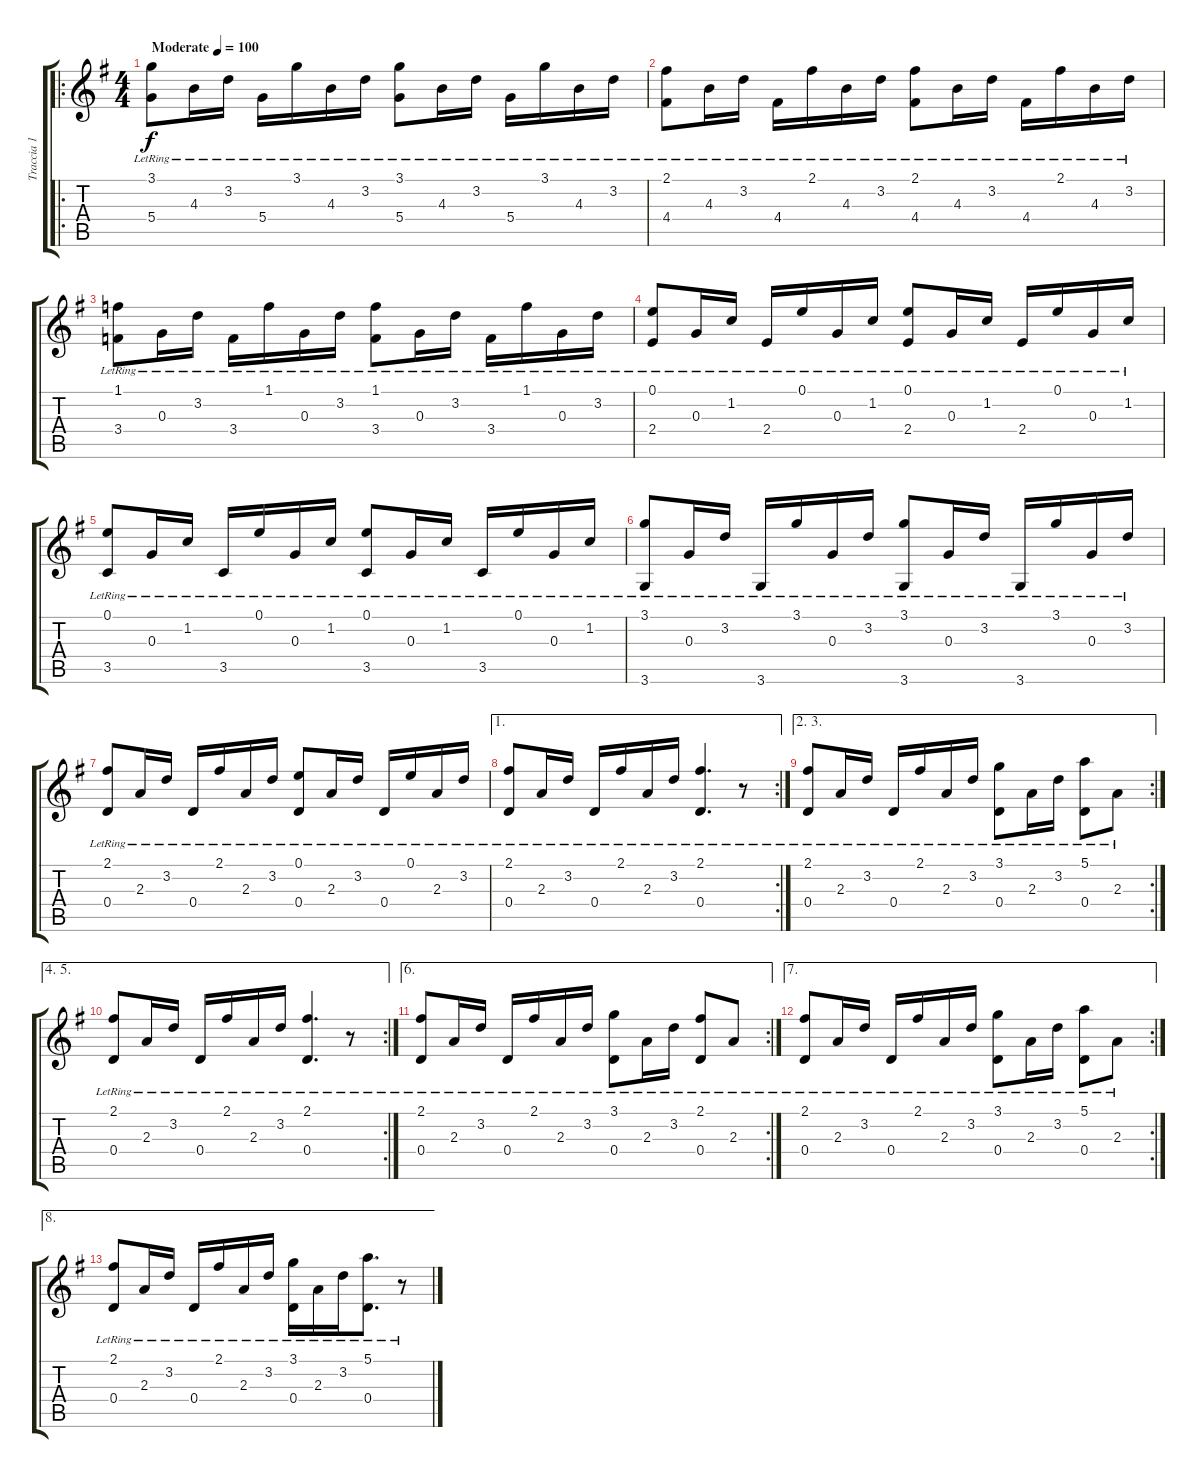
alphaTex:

\track ("Traccia 1" "Traccia 1") {instrument acousticguitarsteel}
\staff {score tabs}
\tuning (E4 B3 G3 D3 A2 E2) {hide}
\ro
\ts (4 4)
\tempo (100 "Moderate")
\clef g2
\ks g
(3.1{lr} 5.4{lr}).8{dy f instrument acousticguitarsteel} 4.3{lr}.16 3.2{lr}.16 5.4{lr}.16 3.1{lr}.16 4.3{lr}.16 3.2{lr}.16 (3.1{lr} 5.4{lr}).8 4.3{lr}.16 3.2{lr}.16 5.4{lr}.16 3.1{lr}.16 4.3{lr}.16 3.2{lr}.16 |
(2.1{lr} 4.4{lr}).8 4.3{lr}.16 3.2{lr}.16 4.4{lr}.16 2.1{lr}.16 4.3{lr}.16 3.2{lr}.16 (2.1{lr} 4.4{lr}).8 4.3{lr}.16 3.2{lr}.16 4.4{lr}.16 2.1{lr}.16 4.3{lr}.16 3.2{lr}.16 |
(1.1{lr} 3.4{lr}).8 0.3{lr}.16 3.2{lr}.16 3.4{lr}.16 1.1{lr}.16 0.3{lr}.16 3.2{lr}.16 (1.1{lr} 3.4{lr}).8 0.3{lr}.16 3.2{lr}.16 3.4{lr}.16 1.1{lr}.16 0.3{lr}.16 3.2{lr}.16 |
(0.1{lr} 2.4{lr}).8 0.3{lr}.16 1.2{lr}.16 2.4{lr}.16 0.1{lr}.16 0.3{lr}.16 1.2{lr}.16 (0.1{lr} 2.4{lr}).8 0.3{lr}.16 1.2{lr}.16 2.4{lr}.16 0.1{lr}.16 0.3{lr}.16 1.2{lr}.16 |
(0.1{lr} 3.5{lr}).8 0.3{lr}.16 1.2{lr}.16 3.5{lr}.16 0.1{lr}.16 0.3{lr}.16 1.2{lr}.16 (0.1{lr} 3.5{lr}).8 0.3{lr}.16 1.2{lr}.16 3.5{lr}.16 0.1{lr}.16 0.3{lr}.16 1.2{lr}.16 |
(3.1{lr} 3.6{lr}).8 0.3{lr}.16 3.2{lr}.16 3.6{lr}.16 3.1{lr}.16 0.3{lr}.16 3.2{lr}.16 (3.1{lr} 3.6{lr}).8 0.3{lr}.16 3.2{lr}.16 3.6{lr}.16 3.1{lr}.16 0.3{lr}.16 3.2{lr}.16 |
(2.1{lr} 0.4{lr}).8 2.3{lr}.16 3.2{lr}.16 0.4{lr}.16 2.1{lr}.16 2.3{lr}.16 3.2{lr}.16 (0.1{lr} 0.4{lr}).8 2.3{lr}.16 3.2{lr}.16 0.4{lr}.16 0.1{lr}.16 2.3{lr}.16 3.2{lr}.16 |
\ae 1
\rc 2
(2.1{lr} 0.4{lr}).8 2.3{lr}.16 3.2{lr}.16 0.4{lr}.16 2.1{lr}.16 2.3{lr}.16 3.2{lr}.16 (2.1{lr} 0.4{lr}).4{d} r.8 |
\ae (2 3)
\rc 2
(2.1{lr} 0.4{lr}).8 2.3{lr}.16 3.2{lr}.16 0.4{lr}.16 2.1{lr}.16 2.3{lr}.16 3.2{lr}.16 (3.1{lr} 0.4{lr}).8 2.3{lr}.16 3.2{lr}.16 (5.1{lr} 0.4{lr}).8 2.3{lr}.8 |
\ae (4 5)
\rc 2
(2.1{lr} 0.4{lr}).8 2.3{lr}.16 3.2{lr}.16 0.4{lr}.16 2.1{lr}.16 2.3{lr}.16 3.2{lr}.16 (2.1{lr} 0.4{lr}).4{d} r.8 |
\ae 6
\rc 2
(2.1{lr} 0.4{lr}).8 2.3{lr}.16 3.2{lr}.16 0.4{lr}.16 2.1{lr}.16 2.3{lr}.16 3.2{lr}.16 (3.1{lr} 0.4{lr}).8 2.3{lr}.16 3.2{lr}.16 (2.1{lr} 0.4{lr}).8 2.3{lr}.8 |
\ae 7
\rc 2
(2.1{lr} 0.4{lr}).8 2.3{lr}.16 3.2{lr}.16 0.4{lr}.16 2.1{lr}.16 2.3{lr}.16 3.2{lr}.16 (3.1{lr} 0.4{lr}).8 2.3{lr}.16 3.2{lr}.16 (5.1{lr} 0.4{lr}).8 2.3{lr}.8 |
\ae 8
(2.1{lr} 0.4{lr}).8 2.3{lr}.16 3.2{lr}.16 0.4{lr}.16 2.1{lr}.16 2.3{lr}.16 3.2{lr}.16 (3.1{lr} 0.4{lr}).16 2.3{lr}.16 3.2{lr}.16 (5.1{lr} 0.4{lr}).8{d} r.8
